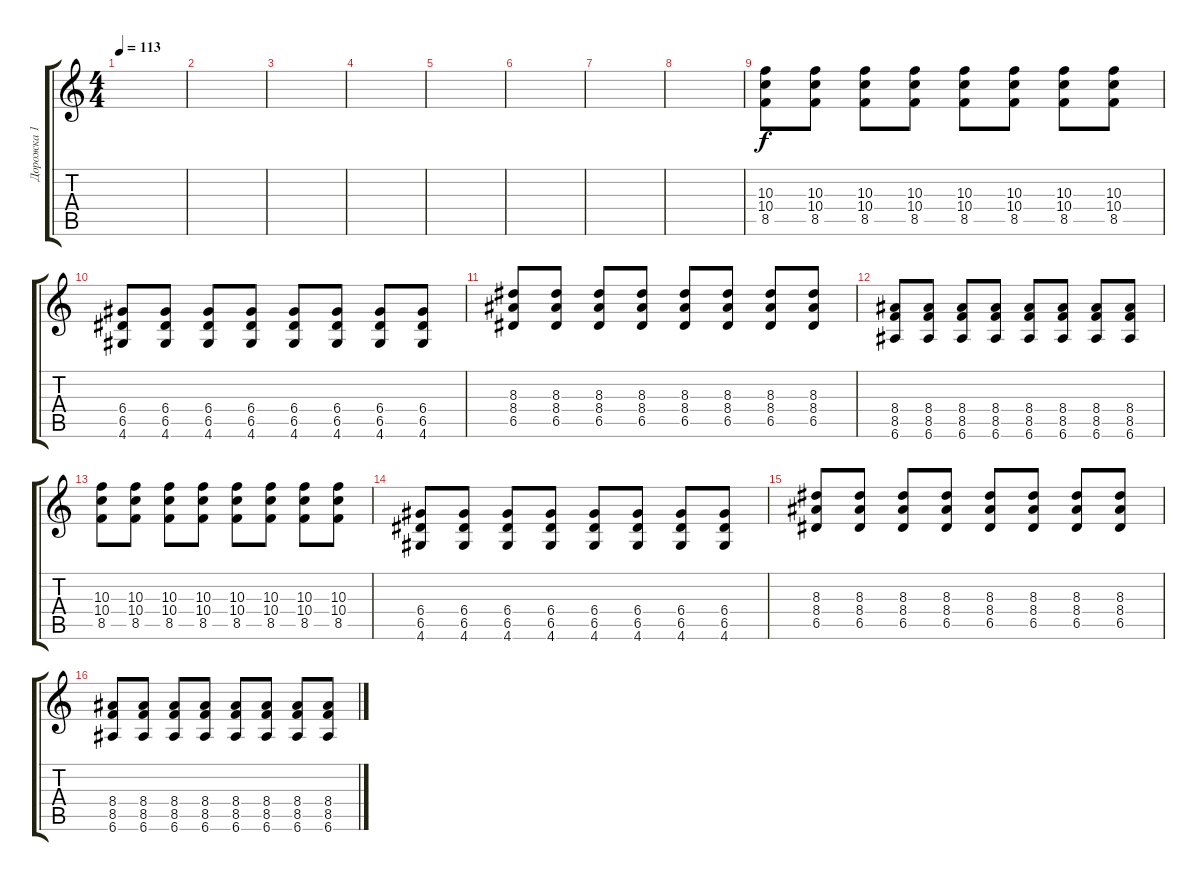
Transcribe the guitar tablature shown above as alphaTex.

\track ("Дорожка 1" "Дорожка 1") {instrument distortionguitar}
\staff {score tabs}
\tuning (E4 B3 G3 D3 A2 E2) {hide}
\ts (4 4)
\tempo 113
\clef g2
\ks c
|
|
|
|
|
|
|
|
(10.3 10.4 8.5).8 (10.3 10.4 8.5).8 (10.3 10.4 8.5).8 (10.3 10.4 8.5).8 (10.3 10.4 8.5).8 (10.3 10.4 8.5).8 (10.3 10.4 8.5).8 (10.3 10.4 8.5).8 |
(6.4 6.5 4.6).8 (6.4 6.5 4.6).8 (6.4 6.5 4.6).8 (6.4 6.5 4.6).8 (6.4 6.5 4.6).8 (6.4 6.5 4.6).8 (6.4 6.5 4.6).8 (6.4 6.5 4.6).8 |
(8.3 8.4 6.5).8 (8.3 8.4 6.5).8 (8.3 8.4 6.5).8 (8.3 8.4 6.5).8 (8.3 8.4 6.5).8 (8.3 8.4 6.5).8 (8.3 8.4 6.5).8 (8.3 8.4 6.5).8 |
(8.4 8.5 6.6).8 (8.4 8.5 6.6).8 (8.4 8.5 6.6).8 (8.4 8.5 6.6).8 (8.4 8.5 6.6).8 (8.4 8.5 6.6).8 (8.4 8.5 6.6).8 (8.4 8.5 6.6).8 |
(10.3 10.4 8.5).8 (10.3 10.4 8.5).8 (10.3 10.4 8.5).8 (10.3 10.4 8.5).8 (10.3 10.4 8.5).8 (10.3 10.4 8.5).8 (10.3 10.4 8.5).8 (10.3 10.4 8.5).8 |
(6.4 6.5 4.6).8 (6.4 6.5 4.6).8 (6.4 6.5 4.6).8 (6.4 6.5 4.6).8 (6.4 6.5 4.6).8 (6.4 6.5 4.6).8 (6.4 6.5 4.6).8 (6.4 6.5 4.6).8 |
(8.3 8.4 6.5).8 (8.3 8.4 6.5).8 (8.3 8.4 6.5).8 (8.3 8.4 6.5).8 (8.3 8.4 6.5).8 (8.3 8.4 6.5).8 (8.3 8.4 6.5).8 (8.3 8.4 6.5).8 |
(8.4 8.5 6.6).8 (8.4 8.5 6.6).8 (8.4 8.5 6.6).8 (8.4 8.5 6.6).8 (8.4 8.5 6.6).8 (8.4 8.5 6.6).8 (8.4 8.5 6.6).8 (8.4 8.5 6.6).8
